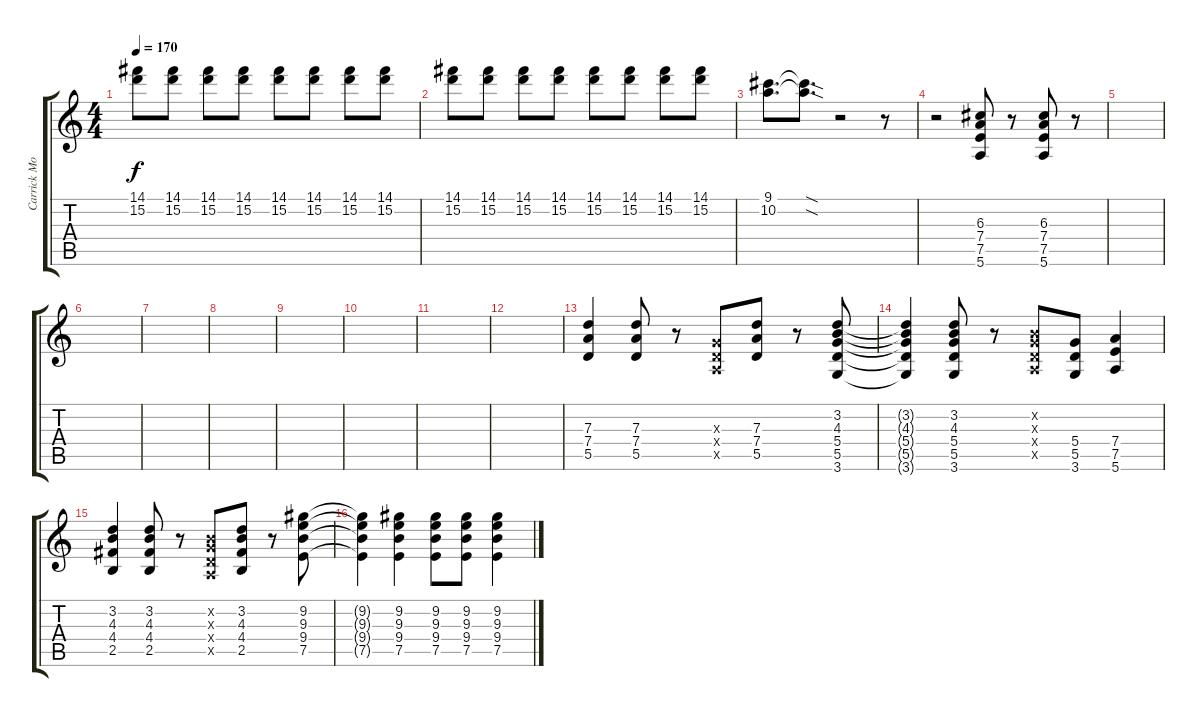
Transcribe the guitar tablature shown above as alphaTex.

\track ("Carrick Moore Gerety" "Carrick Mo") {instrument overdrivenguitar}
\staff {score tabs}
\tuning (E4 B3 G3 D3 A2 E2) {hide}
\ts (4 4)
\tempo 170
\clef g2
\ks c
(14.1 15.2).8{dy f} (14.1 15.2).8 (14.1 15.2).8 (14.1 15.2).8 (14.1 15.2).8 (14.1 15.2).8 (14.1 15.2).8 (14.1 15.2).8 |
(14.1 15.2).8 (14.1 15.2).8 (14.1 15.2).8 (14.1 15.2).8 (14.1 15.2).8 (14.1 15.2).8 (14.1 15.2).8 (14.1 15.2).8 |
(9.1 10.2).8{d} (9.1{sod t} 10.2{sod t}).8{d} r.2 r.8 |
r.2 (6.3 7.4 7.5 5.6).8 r.8 (6.3 7.4 7.5 5.6).8 r.8 |
|
|
|
|
|
|
|
|
(7.3 7.4 5.5).4 (7.3 7.4 5.5).8 r.8 (0.3{x} 0.4{x} 0.5{x}).8 (7.3 7.4 5.5).8 r.8 (3.2 4.3 5.4 5.5 3.6).8 |
(3.2{t} 4.3{t} 5.4{t} 5.5{t} 3.6{t}).4 (3.2 4.3 5.4 5.5 3.6).8 r.8 (0.2{x} 0.3{x} 0.4{x} 0.5{x}).8 (5.4 5.5 3.6).8 (7.4 7.5 5.6).4 |
(3.2 4.3 4.4 2.5).4 (3.2 4.3 4.4 2.5).8 r.8 (0.2{x} 0.3{x} 0.4{x} 0.5{x}).8 (3.2 4.3 4.4 2.5).8 r.8 (9.2 9.3 9.4 7.5).8 |
(9.2{t} 9.3{t} 9.4{t} 7.5{t}).4 (9.2 9.3 9.4 7.5).4 (9.2 9.3 9.4 7.5).8 (9.2 9.3 9.4 7.5).8 (9.2 9.3 9.4 7.5).4
